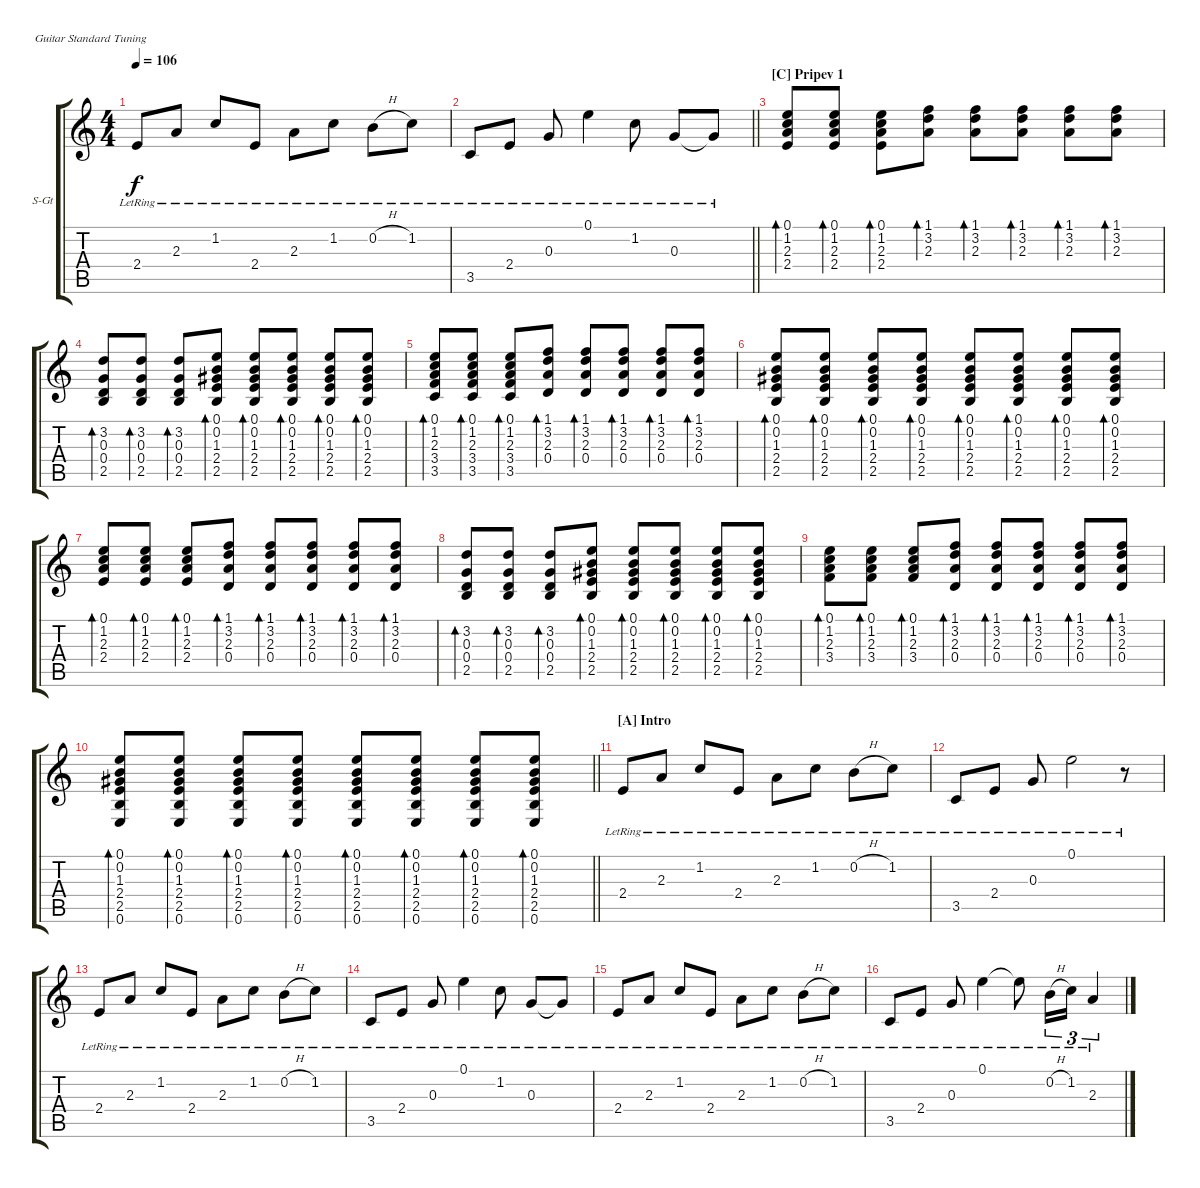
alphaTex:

\bracketExtendMode groupsimilarinstruments
\firstSystemTrackNameOrientation horizontal
\otherSystemsTrackNameOrientation horizontal
\track ("Gitara | R. Vladyko" "S-Gt") {instrument acousticguitarsteel}
\staff {score tabs}
\tuning (E4 B3 G3 D3 A2 E2)
\ts (4 4)
\tempo 106
\clef g2
\ks c
2.4{lr}.8{dy f} 2.3{lr}.8 1.2{lr}.8 2.4{lr}.8 2.3{lr}.8 1.2{lr}.8 0.2{h lr}.8 1.2{lr}.8 |
\barLineRight lightlight
3.5{lr}.8 2.4{lr}.8 0.3{lr}.8 0.1{lr}.4 1.2{lr}.8 0.3{lr}.8 0.3{lr t}.8 |
\section ("C" "Pripev 1")
(0.1 1.2 2.3 2.4).8{bd 60} (0.1 1.2 2.3 2.4).8{bd 60} (0.1 1.2 2.3 2.4).8{bd 60} (1.1 3.2 2.3).8{bd 60} (1.1 3.2 2.3).8{bd 60} (1.1 3.2 2.3).8{bd 60} (1.1 3.2 2.3).8{bd 60} (1.1 3.2 2.3).8{bd 60} |
(3.2 0.3 0.4 2.5).8{bd 60} (3.2 0.3 0.4 2.5).8{bd 60} (3.2 0.3 0.4 2.5).8{bd 60} (0.1 0.2 1.3 2.4 2.5).8{bd 60} (0.1 0.2 1.3 2.4 2.5).8{bd 60} (0.1 0.2 1.3 2.4 2.5).8{bd 60} (0.1 0.2 1.3 2.4 2.5).8{bd 60} (0.1 0.2 1.3 2.4 2.5).8{bd 60} |
(0.1 1.2 2.3 3.4 3.5).8{bd 60} (0.1 1.2 2.3 3.4 3.5).8{bd 60} (0.1 1.2 2.3 3.4 3.5).8{bd 60} (1.1 3.2 2.3 0.4).8{bd 60} (1.1 3.2 2.3 0.4).8{bd 60} (1.1 3.2 2.3 0.4).8{bd 60} (1.1 3.2 2.3 0.4).8{bd 60} (1.1 3.2 2.3 0.4).8{bd 60} |
(0.1 0.2 1.3 2.4 2.5).8{bd 60} (0.1 0.2 1.3 2.4 2.5).8{bd 60} (0.1 0.2 1.3 2.4 2.5).8{bd 60} (0.1 0.2 1.3 2.4 2.5).8{bd 60} (0.1 0.2 1.3 2.4 2.5).8{bd 60} (0.1 0.2 1.3 2.4 2.5).8{bd 60} (0.1 0.2 1.3 2.4 2.5).8{bd 60} (0.1 0.2 1.3 2.4 2.5).8{bd 60} |
(0.1 1.2 2.3 2.4).8{bd 60} (0.1 1.2 2.3 2.4).8{bd 60} (0.1 1.2 2.3 2.4).8{bd 60} (1.1 3.2 2.3 0.4).8{bd 60} (1.1 3.2 2.3 0.4).8{bd 60} (1.1 3.2 2.3 0.4).8{bd 60} (1.1 3.2 2.3 0.4).8{bd 60} (1.1 3.2 2.3 0.4).8{bd 60} |
(3.2 0.3 0.4 2.5).8{bd 60} (3.2 0.3 0.4 2.5).8{bd 60} (3.2 0.3 0.4 2.5).8{bd 60} (0.1 0.2 1.3 2.4 2.5).8{bd 60} (0.1 0.2 1.3 2.4 2.5).8{bd 60} (0.1 0.2 1.3 2.4 2.5).8{bd 60} (0.1 0.2 1.3 2.4 2.5).8{bd 60} (0.1 0.2 1.3 2.4 2.5).8{bd 60} |
(0.1 1.2 2.3 3.4).8{bd 60} (0.1 1.2 2.3 3.4).8{bd 60} (0.1 1.2 2.3 3.4).8{bd 60} (1.1 3.2 2.3 0.4).8{bd 60} (1.1 3.2 2.3 0.4).8{bd 60} (1.1 3.2 2.3 0.4).8{bd 60} (1.1 3.2 2.3 0.4).8{bd 60} (1.1 3.2 2.3 0.4).8{bd 60} |
\barLineRight lightlight
(0.1 0.2 1.3 2.4 2.5 0.6).8{bd 60} (0.1 0.2 1.3 2.4 2.5 0.6).8{bd 60} (0.1 0.2 1.3 2.4 2.5 0.6).8{bd 60} (0.1 0.2 1.3 2.4 2.5 0.6).8{bd 60} (0.1 0.2 1.3 2.4 2.5 0.6).8{bd 60} (0.1 0.2 1.3 2.4 2.5 0.6).8{bd 60} (0.1 0.2 1.3 2.4 2.5 0.6).8{bd 60} (0.1 0.2 1.3 2.4 2.5 0.6).8{bd 60} |
\section ("A" "Intro")
2.4{lr}.8 2.3{lr}.8 1.2{lr}.8 2.4{lr}.8 2.3{lr}.8 1.2{lr}.8 0.2{h lr}.8 1.2{lr}.8 |
3.5{lr}.8 2.4{lr}.8 0.3{lr}.8 0.1{lr}.2 r.8 |
2.4{lr}.8 2.3{lr}.8 1.2{lr}.8 2.4{lr}.8 2.3{lr}.8 1.2{lr}.8 0.2{h lr}.8 1.2{lr}.8 |
3.5{lr}.8 2.4{lr}.8 0.3{lr}.8 0.1{lr}.4 1.2{lr}.8 0.3{lr}.8 0.3{lr t}.8 |
2.4{lr}.8 2.3{lr}.8 1.2{lr}.8 2.4{lr}.8 2.3{lr}.8 1.2{lr}.8 0.2{h lr}.8 1.2{lr}.8 |
3.5{lr}.8 2.4{lr}.8 0.3{lr}.8 0.1{lr}.4 0.1{lr t}.8 0.2{h lr}.16{tu (3 2)} 1.2{lr}.16{tu (3 2)} 2.3{lr}.4{tu (3 2)}
